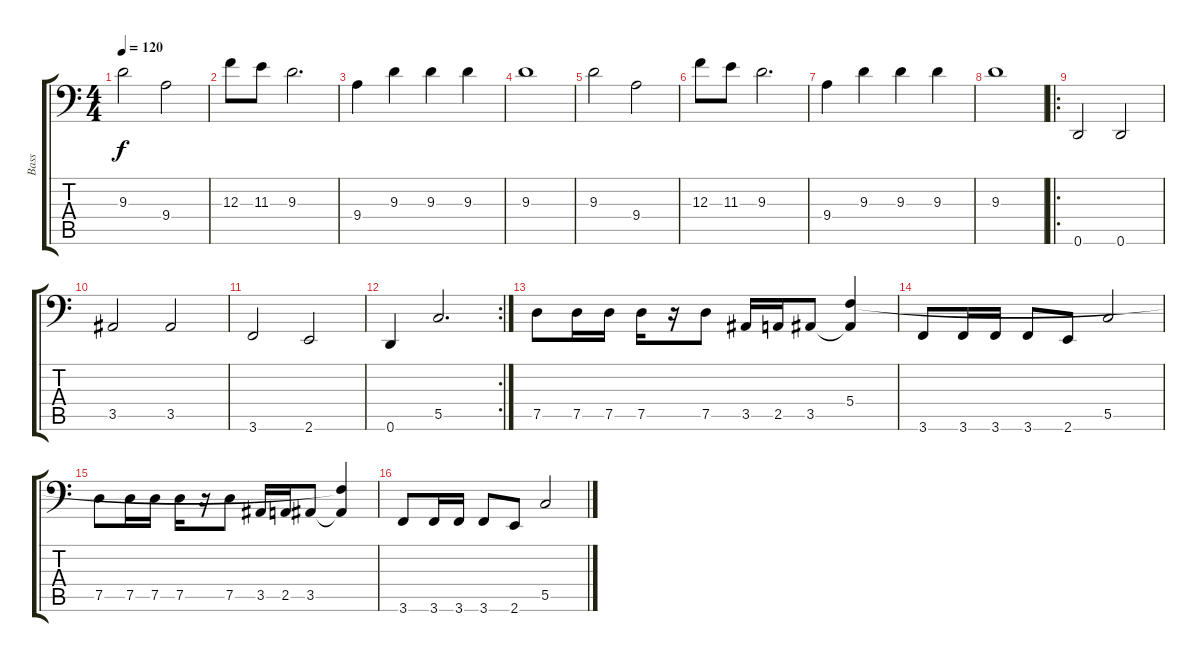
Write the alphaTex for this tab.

\track ("Bass" "Bass") {instrument electricbasspick}
\staff {score tabs}
\tuning (D3 A2 F2 C2 G1 D1) {hide}
\ts (4 4)
\tempo 120
\clef f4
\ks c
9.3.2{dy f} 9.4.2 |
12.3.8 11.3.8 9.3.2{d} |
9.4.4 9.3.4 9.3.4 9.3.4 |
9.3.1 |
9.3.2 9.4.2 |
12.3.8 11.3.8 9.3.2{d} |
9.4.4 9.3.4 9.3.4 9.3.4 |
9.3.1 |
\ro
0.6.2 0.6.2 |
3.5.2 3.5.2 |
3.6.2 2.6.2 |
\rc 2
0.6.4 5.5.2{d} |
7.5.8 7.5.16 7.5.16 7.5.16 r.16 7.5.8 3.5.16 2.5.16 3.5.8 (5.4 3.5{t}).4 |
3.6.8 3.6.16 3.6.16 3.6.8 2.6.8 5.5.2 |
7.5.8 7.5.16 7.5.16 7.5.16 r.16 7.5.8 3.5.16 2.5.16 3.5.8 (5.4{t} 3.5{t}).4 |
3.6.8 3.6.16 3.6.16 3.6.8 2.6.8 5.5.2
